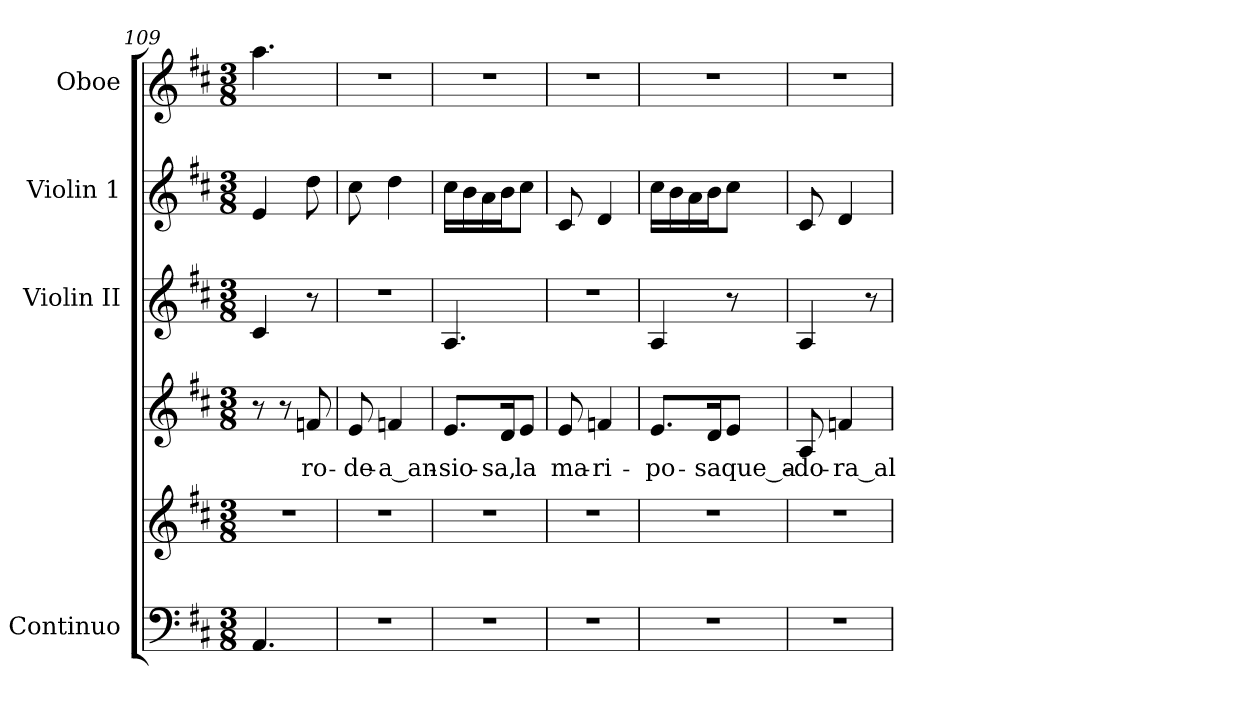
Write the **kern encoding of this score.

**kern	**kern	**kern	**text	**kern	**kern	**kern
*part5	*part5	*part4	*part4	*part3	*part2	*part1
*staff6	*staff5	*staff4	*staff4	*staff3	*staff2	*staff1
*I"Continuo	*	*I""Contr- alto"	*	*I"Violin II	*I"Violin 1	*I"Oboe
*I'Cont.	*	*I'A.	*	*I'Vln. II	*I'Vln. 1	*I'Ob.
*clefF4	*clefG2	*clefG2	*	*clefG2	*clefG2	*clefG2
*k[f#c#]	*k[f#c#]	*k[f#c#]	*	*k[f#c#]	*k[f#c#]	*k[f#c#]
*D:	*D:	*D:	*	*D:	*D:	*D:
*M3/8	*M3/8	*M3/8	*	*M3/8	*M3/8	*M3/8
=109	=109	=109	=109	=109	=109	=109
!	!LO:N:vis=1	!	!	!	!	!
4.AAi/	4.r	8r	.	4c#i/	4ei/	4.aai\
.	.	8r	.	.	.	.
!	!	!	!LO:LY:b:color=#000000	!	!	!
.	.	8fni/	ro-	8r	8ddi\	.
=110	=110	=110	=110	=110	=110	=110
!LO:N:vis=1	!LO:N:vis=1	!	!	!	!	!
!	!	!	!LO:LY:b:color=#000000	!LO:N:vis=1	!	!LO:N:vis=1
4.r	4.r	8ei/	-de-	4.r	8cc#i\	4.r
!	!	!	!LO:LY:b:color=#000000	!	!	!
.	.	4fni/	-a_an-	.	4ddi\	.
=111	=111	=111	=111	=111	=111	=111
!LO:N:vis=1	!LO:N:vis=1	!	!	!	!	!
!	!	!	!LO:LY:b:color=#000000	!	!	!LO:N:vis=1
4.r	4.r	8.ei/L	-sio-	4.Ai/	16cc#i\LL	4.r
.	.	.	.	.	16bi\	.
.	.	.	.	.	16ai\	.
!	!	!	!LO:LY:b:color=#000000	!	!	!
.	.	16di/K	-sa,	.	16bi\J	.
!	!	!	!LO:LY:b:color=#000000	!	!	!
.	.	8ei/J	la	.	8cc#i\J	.
=112	=112	=112	=112	=112	=112	=112
!LO:N:vis=1	!LO:N:vis=1	!	!	!	!	!
!	!	!	!LO:LY:b:color=#000000	!LO:N:vis=1	!	!LO:N:vis=1
4.r	4.r	8ei/	ma-	4.r	8c#i/	4.r
!	!	!	!LO:LY:b:color=#000000	!	!	!
.	.	4fni/	-ri-	.	4di/	.
=113	=113	=113	=113	=113	=113	=113
!LO:N:vis=1	!LO:N:vis=1	!	!	!	!	!
!	!	!	!LO:LY:b:color=#000000	!	!	!LO:N:vis=1
4.r	4.r	8.ei/L	-po-	4Ai/	16cc#i\LL	4.r
.	.	.	.	.	16bi\	.
.	.	.	.	.	16ai\	.
!	!	!	!LO:LY:b:color=#000000	!	!	!
.	.	16di/K	-sa	.	16bi\J	.
!	!	!	!LO:LY:b:color=#000000	!	!	!
.	.	8ei/J	que_a-	8r	8cc#i\J	.
=114	=114	=114	=114	=114	=114	=114
!LO:N:vis=1	!LO:N:vis=1	!	!	!	!	!
!	!	!	!LO:LY:b:color=#000000	!	!	!LO:N:vis=1
4.r	4.r	8Ai/	-do-	4Ai/	8c#i/	4.r
!	!	!	!LO:LY:b:color=#000000	!	!	!
.	.	4fni/	-ra_al	.	4di/	.
.	.	.	.	8r	.	.
=	=	=	=	=	=	=
*-	*-	*-	*-	*-	*-	*-
